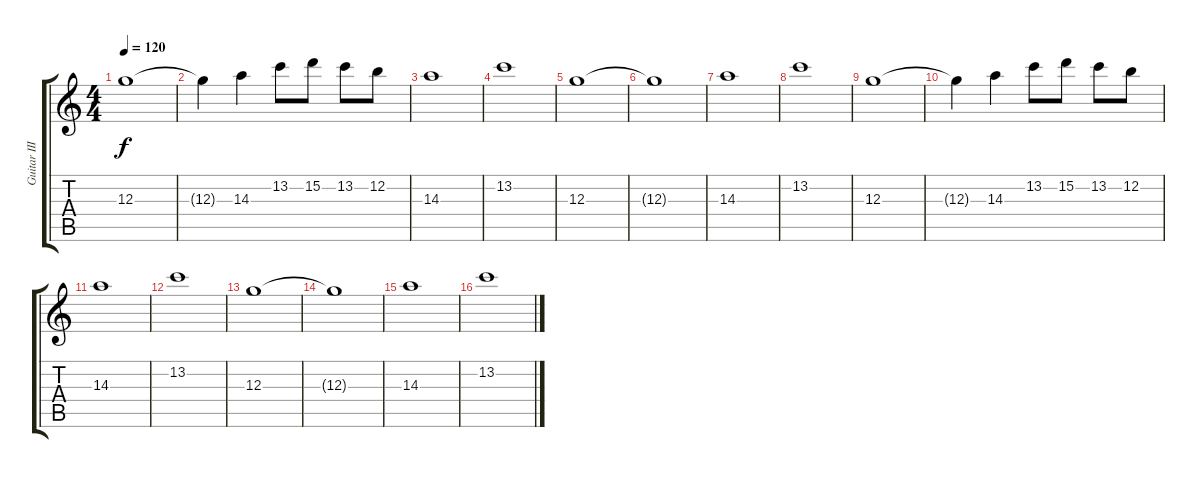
\track ("Guitar III" "Guitar III") {instrument overdrivenguitar}
\staff {score tabs}
\tuning (E4 B3 G3 D3 A2 E2) {hide}
\ts (4 4)
\tempo 120
\clef g2
\ks c
12.3.1{dy f} |
12.3{t}.4 14.3.4 13.2.8 15.2.8 13.2.8 12.2.8 |
14.3.1 |
13.2.1 |
12.3.1 |
12.3{t}.1 |
14.3.1 |
13.2.1 |
12.3.1 |
12.3{t}.4 14.3.4 13.2.8 15.2.8 13.2.8 12.2.8 |
14.3.1 |
13.2.1 |
12.3.1 |
12.3{t}.1 |
14.3.1 |
13.2.1
